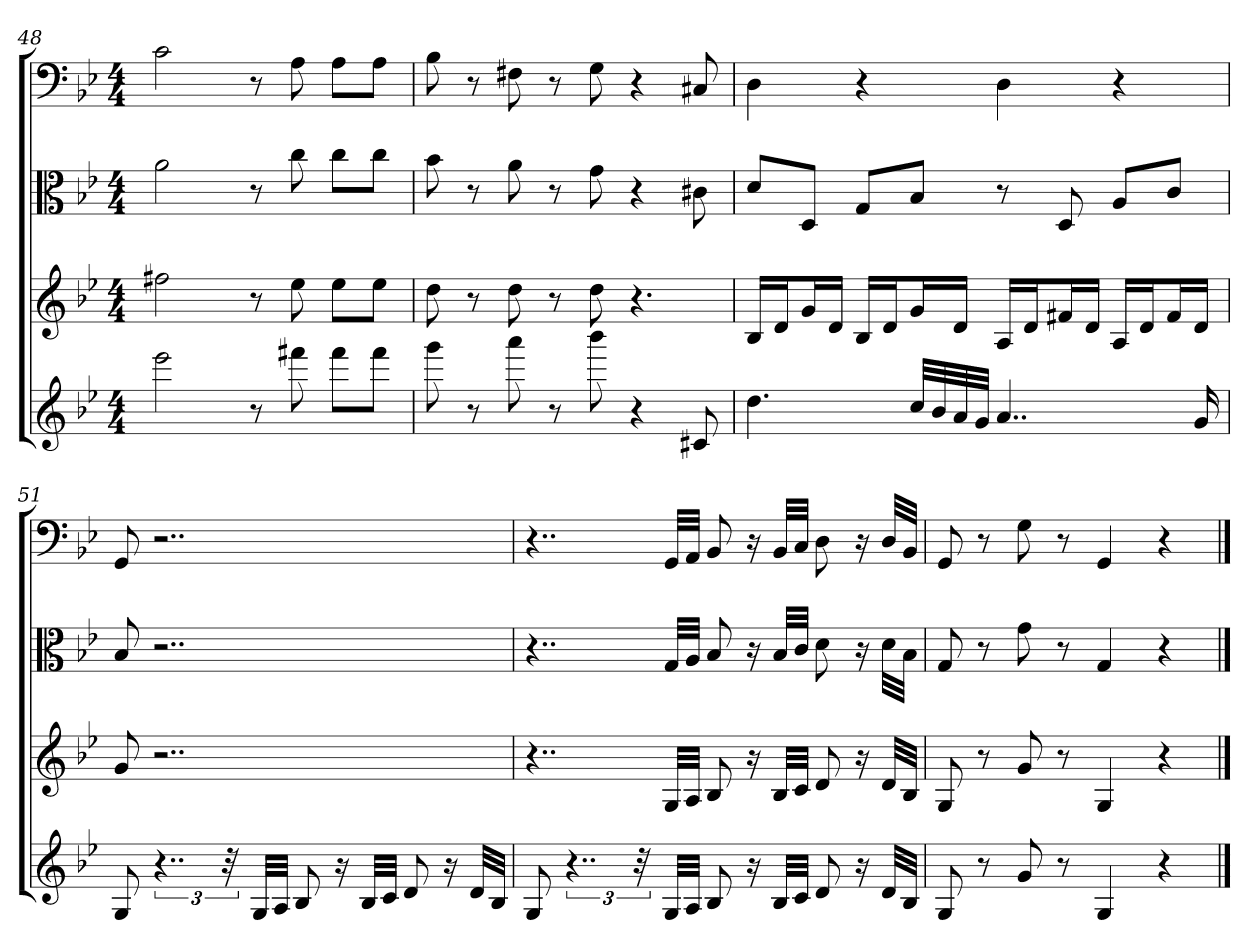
**kern	**kern	**kern	**kern
*part4	*part3	*part2	*part1
*staff4	*staff3	*staff2	*staff1
*	*	*clefC3	*clefF4
*k[b-e-]	*k[b-e-]	*k[b-e-]	*k[b-e-]
*g:	*g:	*g:	*g:
*M4/4	*M4/4	*M4/4	*M4/4
=48	=48	=48	=48
2eee-	2ff#X	2a	2c
8r	8r	8r	8r
8fff#X	8ee-	8cc	8A
8fff#L	8ee-L	8cc\L	8A\L
8fff#J	8ee-J	8cc\J	8A\J
=49	=49	=49	=49
8ggg	8dd	8b-	8B-
8r	8r	8r	8r
8aaa	8dd	8a	8F#X
8r	8r	8r	8r
8bbb-	8dd	8g	8G
4r	4.r	4r	4r
8c#X	.	8c#X	8C#X
=50	=50	=50	=50
4.dd	16B-LL	8d/L	4D
.	16dJ	.	.
.	16gL	8D/J	.
.	16dJJ	.	.
.	16B-LL	8G/L	4r
.	16dJ	.	.
32ccLLL	16gL	8B-/J	.
32b-	.	.	.
32a	16dJJ	.	.
32gJJJ	.	.	.
4..a	16ALL	8r	4D
.	16dJ	.	.
.	16f#XL	8D	.
.	16dJJ	.	.
.	16ALL	8A/L	4r
.	16dJ	.	.
.	16f#L	8c/J	.
16g	16dJJ	.	.
=51	=51	=51	=51
8G	8g	8B-	8GG
6..r	2..r	2..r	2..r
48r	.	.	.
32GLLL	.	.	.
32AJJJ	.	.	.
8B-	.	.	.
16r	.	.	.
32B-LLL	.	.	.
32cJJJ	.	.	.
8d	.	.	.
16r	.	.	.
32dLLL	.	.	.
32B-JJJ	.	.	.
=52	=52	=52	=52
8G	4..r	4..r	4..r
6..r	.	.	.
48r	.	.	.
32GLLL	32GLLL	32G/LLL	32GG/LLL
32AJJJ	32AJJJ	32A/JJJ	32AA/JJJ
8B-	8B-	8B-	8BB-
16r	16r	16r	16r
32B-LLL	32B-LLL	32B-/LLL	32BB-/LLL
32cJJJ	32cJJJ	32c/JJJ	32C/JJJ
8d	8d	8d	8D
16r	16r	16r	16r
32dLLL	32dLLL	32d\LLL	32D/LLL
32B-JJJ	32B-JJJ	32B-\JJJ	32BB-/JJJ
=53	=53	=53	=53
8G	8G	8G	8GG
8r	8r	8r	8r
8g	8g	8g	8G
8r	8r	8r	8r
4G	4G	4G	4GG
4r	4r	4r	4r
==	==	==	==
*-	*-	*-	*-
